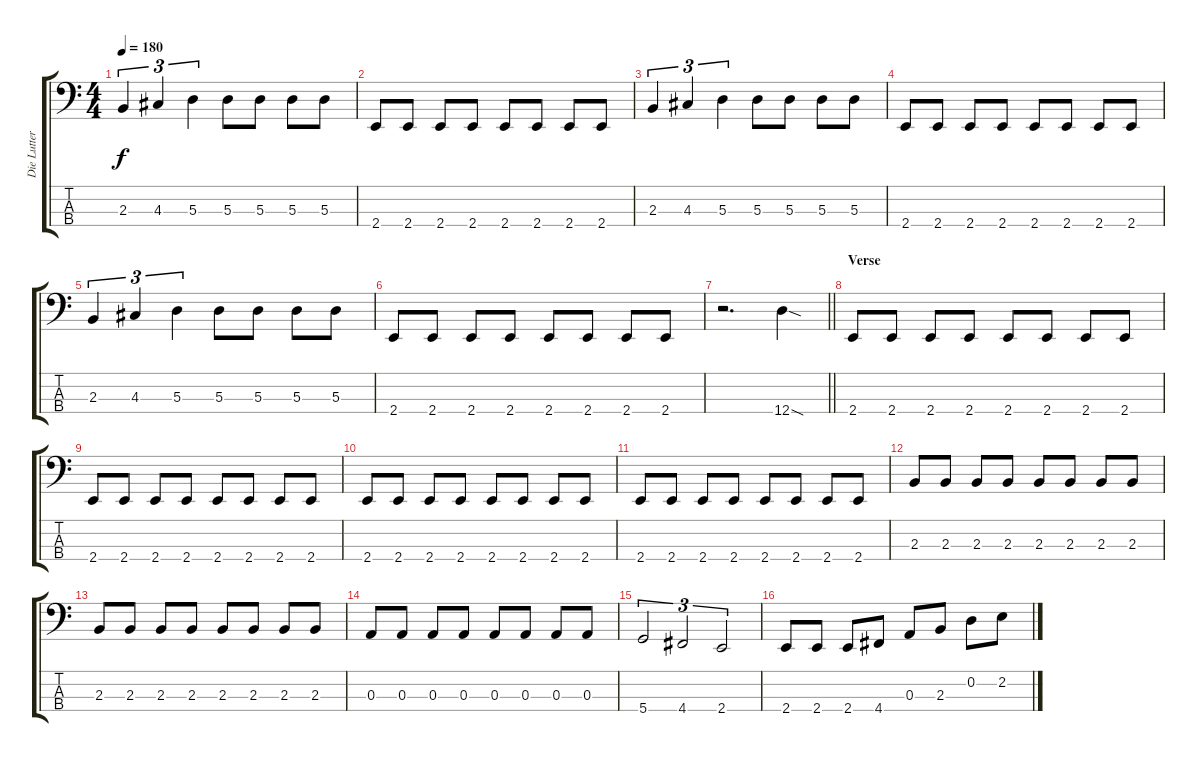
\track ("Die Lutter" "Die Lutter") {instrument electricbasspick}
\staff {score tabs}
\tuning (G2 D2 A1 D1) {hide}
\ts (4 4)
\tempo 180
\clef f4
\ks c
2.3.4{tu (3 2) dy f} 4.3.4{tu (3 2)} 5.3.4{tu (3 2)} 5.3.8 5.3.8 5.3.8 5.3.8 |
2.4.8 2.4.8 2.4.8 2.4.8 2.4.8 2.4.8 2.4.8 2.4.8 |
2.3.4{tu (3 2)} 4.3.4{tu (3 2)} 5.3.4{tu (3 2)} 5.3.8 5.3.8 5.3.8 5.3.8 |
2.4.8 2.4.8 2.4.8 2.4.8 2.4.8 2.4.8 2.4.8 2.4.8 |
2.3.4{tu (3 2)} 4.3.4{tu (3 2)} 5.3.4{tu (3 2)} 5.3.8 5.3.8 5.3.8 5.3.8 |
2.4.8 2.4.8 2.4.8 2.4.8 2.4.8 2.4.8 2.4.8 2.4.8 |
\barLineRight lightlight
r.2{d} 12.4{sod}.4 |
\section ("" "Verse")
2.4.8 2.4.8 2.4.8 2.4.8 2.4.8 2.4.8 2.4.8 2.4.8 |
2.4.8 2.4.8 2.4.8 2.4.8 2.4.8 2.4.8 2.4.8 2.4.8 |
2.4.8 2.4.8 2.4.8 2.4.8 2.4.8 2.4.8 2.4.8 2.4.8 |
2.4.8 2.4.8 2.4.8 2.4.8 2.4.8 2.4.8 2.4.8 2.4.8 |
2.3.8 2.3.8 2.3.8 2.3.8 2.3.8 2.3.8 2.3.8 2.3.8 |
2.3.8 2.3.8 2.3.8 2.3.8 2.3.8 2.3.8 2.3.8 2.3.8 |
0.3.8 0.3.8 0.3.8 0.3.8 0.3.8 0.3.8 0.3.8 0.3.8 |
5.4.2{tu (3 2)} 4.4.2{tu (3 2)} 2.4.2{tu (3 2)} |
2.4.8 2.4.8 2.4.8 4.4.8 0.3.8 2.3.8 0.2.8 2.2.8
